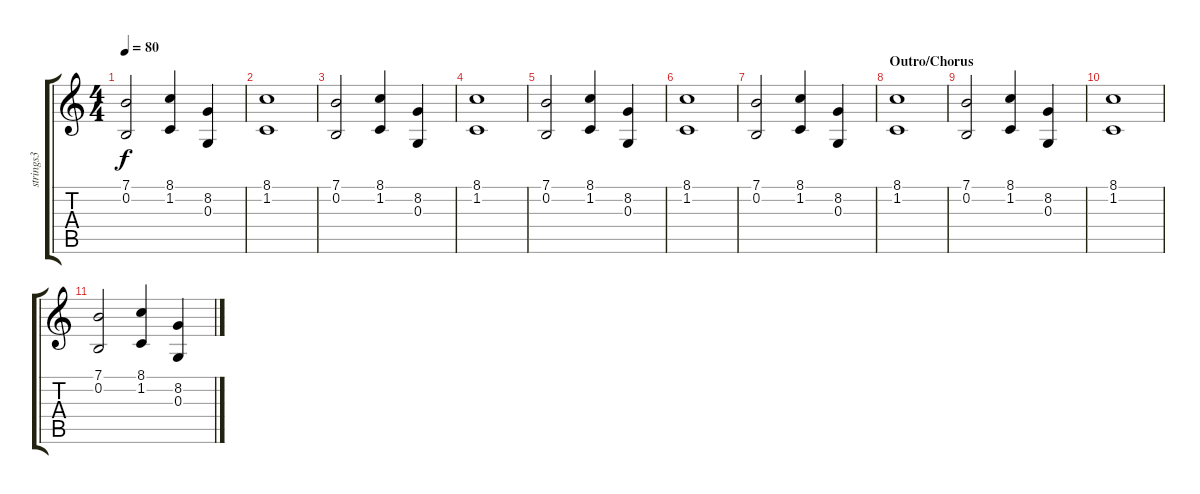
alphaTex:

\track ("strings3" "strings3") {instrument stringensemble1}
\staff {score tabs}
\tuning (E4 B3 G3 D3 A2 E2) {hide}
\ts (4 4)
\tempo 80
\clef g2
\ks c
(7.1 0.2).2{dy f} (8.1 1.2).4 (8.2 0.3).4 |
(8.1 1.2).1 |
(7.1 0.2).2 (8.1 1.2).4 (8.2 0.3).4 |
(8.1 1.2).1 |
(7.1 0.2).2 (8.1 1.2).4 (8.2 0.3).4 |
(8.1 1.2).1 |
(7.1 0.2).2 (8.1 1.2).4 (8.2 0.3).4 |
\section ("" "Outro/Chorus")
(8.1 1.2).1 |
(7.1 0.2).2 (8.1 1.2).4 (8.2 0.3).4 |
(8.1 1.2).1 |
(7.1 0.2).2 (8.1 1.2).4 (8.2 0.3).4
